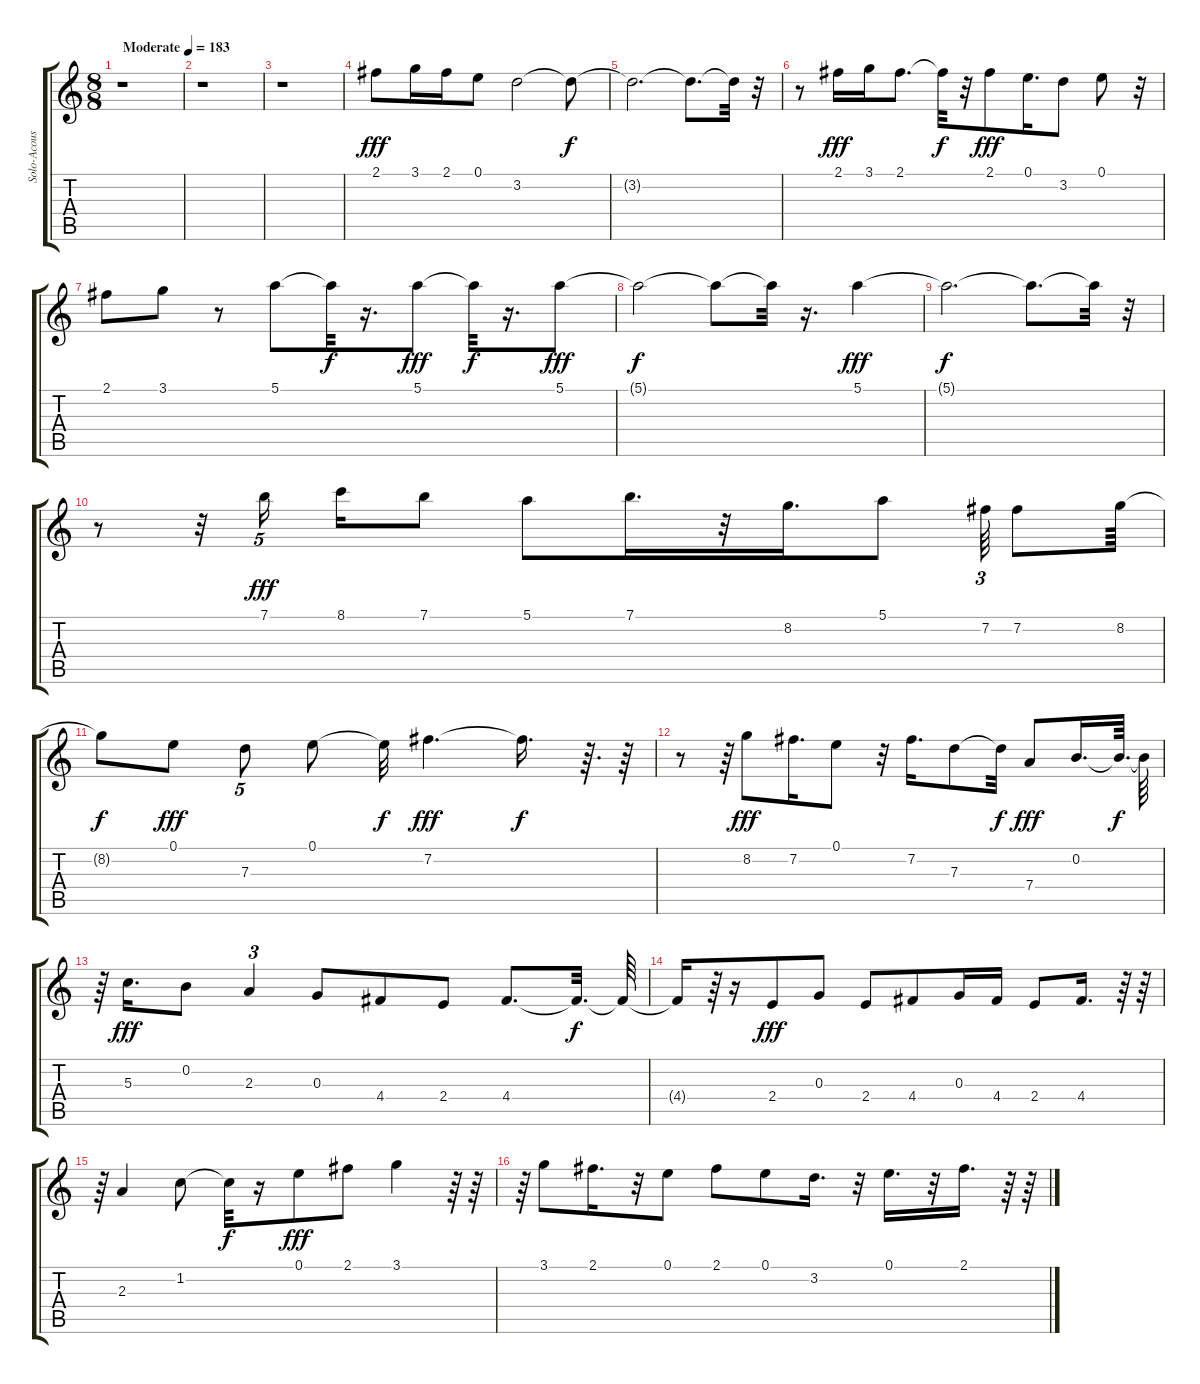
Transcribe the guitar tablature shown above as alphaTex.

\track ("Solo-Acoustic" "Solo-Acous") {instrument acousticguitarnylon}
\staff {score tabs}
\tuning (E4 B3 G3 D3 A2 E2) {hide}
\ts (8 8)
\tempo (183 "Moderate")
\clef g2
\ks c
r.1{dy fff instrument acousticguitarnylon} |
r.1 |
r.1 |
2.1.8 3.1.16 2.1.16 0.1.8 3.2.2 3.2{t}.8{dy f} |
3.2{t}.2{d} 3.2{t}.8{d} 3.2{t}.32 r.32 |
r.8 2.1.16{dy fff} 3.1.16 2.1.8{d} 2.1{t}.32{dy f} r.32 2.1.8{dy fff} 0.1.16{d} 3.2.8 0.1.8 r.32 |
2.1.8 3.1.8 r.8 5.1.8 5.1{t}.32{dy f} r.16{d} 5.1.8{dy fff} 5.1{t}.32{dy f} r.16{d} 5.1.8{dy fff} |
5.1{t}.2{dy f} 5.1{t}.8 5.1{t}.32 r.16{d} 5.1.4{dy fff} |
5.1{t}.2{d dy f} 5.1{t}.8{d} 5.1{t}.32 r.32 |
r.8 r.32 7.1.16{tu (5 4) dy fff} 8.1.16 7.1.8 5.1.8 7.1.16{d} r.32 8.2.16{d} 5.1.8 7.2.64{tu (3 2)} 7.2.8 8.2.64 |
8.2{t}.8{dy f} 0.1.8{dy fff} 7.3.8{tu (5 4)} 0.1.8 0.1{t}.32{dy f} 7.2.4{d dy fff} 7.2{t}.16{d dy f} r.64{d} r.64 |
r.8 r.64 8.2.8{dy fff} 7.2.16{d} 0.1.8 r.32 7.2.16{d} 7.3.8 7.3{t}.32{dy f} 7.4.8{dy fff} 0.2.16{d} 0.2{t}.64{d dy f} 0.2{t}.64 |
r.64 5.3.16{d dy fff} 0.2.8 2.3.4{tu (3 2)} 0.3.8 4.4.8 2.4.8 4.4.8{d} 4.4{t}.32{d dy f} 4.4{t}.64 |
4.4{t}.16 r.64 r.16 2.4.8{dy fff} 0.3.8 2.4.8 4.4.8 0.3.16 4.4.16 2.4.8 4.4.16{d} r.64 r.64 |
r.64 2.3.4 1.2.8 1.2{t}.32{dy f} r.16 0.1.8{dy fff} 2.1.8 3.1.4 r.64 r.64 |
r.64 3.1.8 2.1.16{d} r.32 0.1.8 2.1.8 0.1.8 3.2.16{d} r.32 0.1.16{d} r.32 2.1.16{d} r.64 r.64
